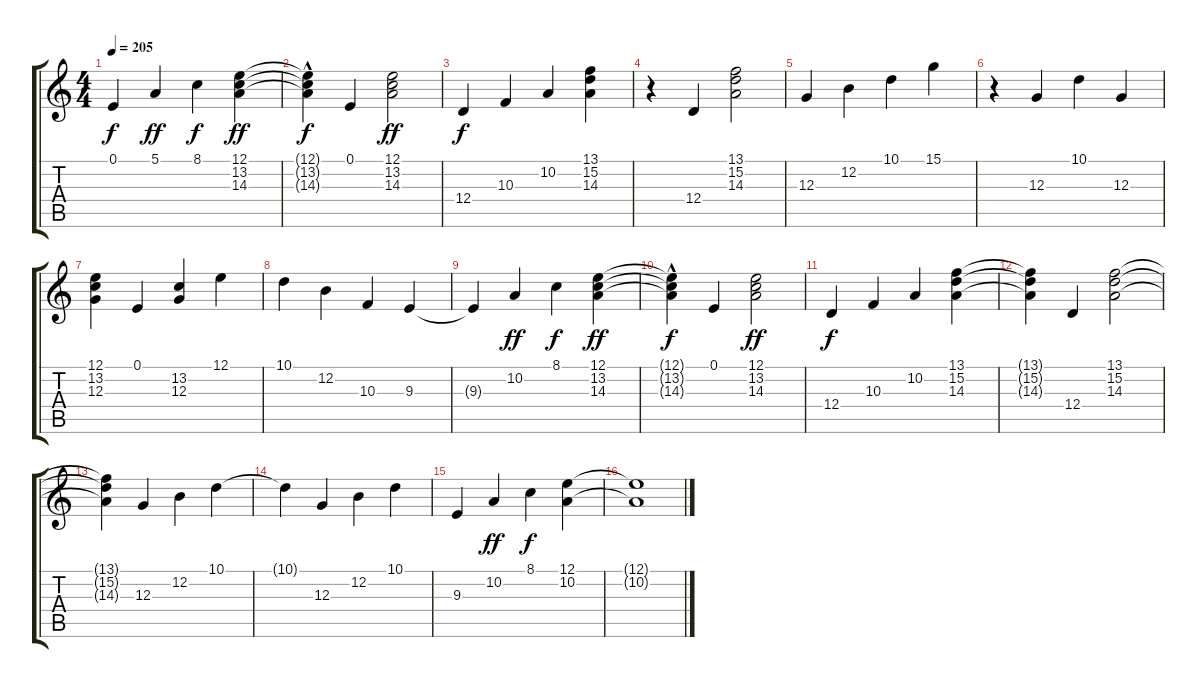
\track "" {instrument acousticgrandpiano}
\staff {score tabs}
\tuning (E4 B3 G3 D3 A2 E2) {hide}
\ts (4 4)
\tempo 205
\clef g2
\ks c
0.1.4{dy f} 5.1.4{dy ff} 8.1.4{dy f} (12.1 13.2 14.3).4{dy ff} |
(12.1{hac t} 13.2{hac t} 14.3{hac t}).4{dy f} 0.1.4 (12.1 13.2 14.3).2{dy ff} |
12.4.4{dy f} 10.3.4 10.2.4 (13.1 15.2 14.3).4 |
r.4 12.4.4 (13.1 15.2 14.3).2 |
12.3.4 12.2.4 10.1.4 15.1.4 |
r.4 12.3.4 10.1.4 12.3.4 |
(12.1 13.2 12.3).4 0.1.4 (13.2 12.3).4 12.1.4 |
10.1.4 12.2.4 10.3.4 9.3.4 |
9.3{t}.4 10.2.4{dy ff} 8.1.4{dy f} (12.1 13.2 14.3).4{dy ff} |
(12.1{hac t} 13.2{hac t} 14.3{hac t}).4{dy f} 0.1.4 (12.1 13.2 14.3).2{dy ff} |
12.4.4{dy f} 10.3.4 10.2.4 (13.1 15.2 14.3).4 |
(13.1{t} 15.2{t} 14.3{t}).4 12.4.4 (13.1 15.2 14.3).2 |
(13.1{t} 15.2{t} 14.3{t}).4 12.3.4 12.2.4 10.1.4 |
10.1{t}.4 12.3.4 12.2.4 10.1.4 |
9.3.4 10.2.4{dy ff} 8.1.4{dy f} (12.1 10.2).4 |
(12.1{t} 10.2{t}).1
